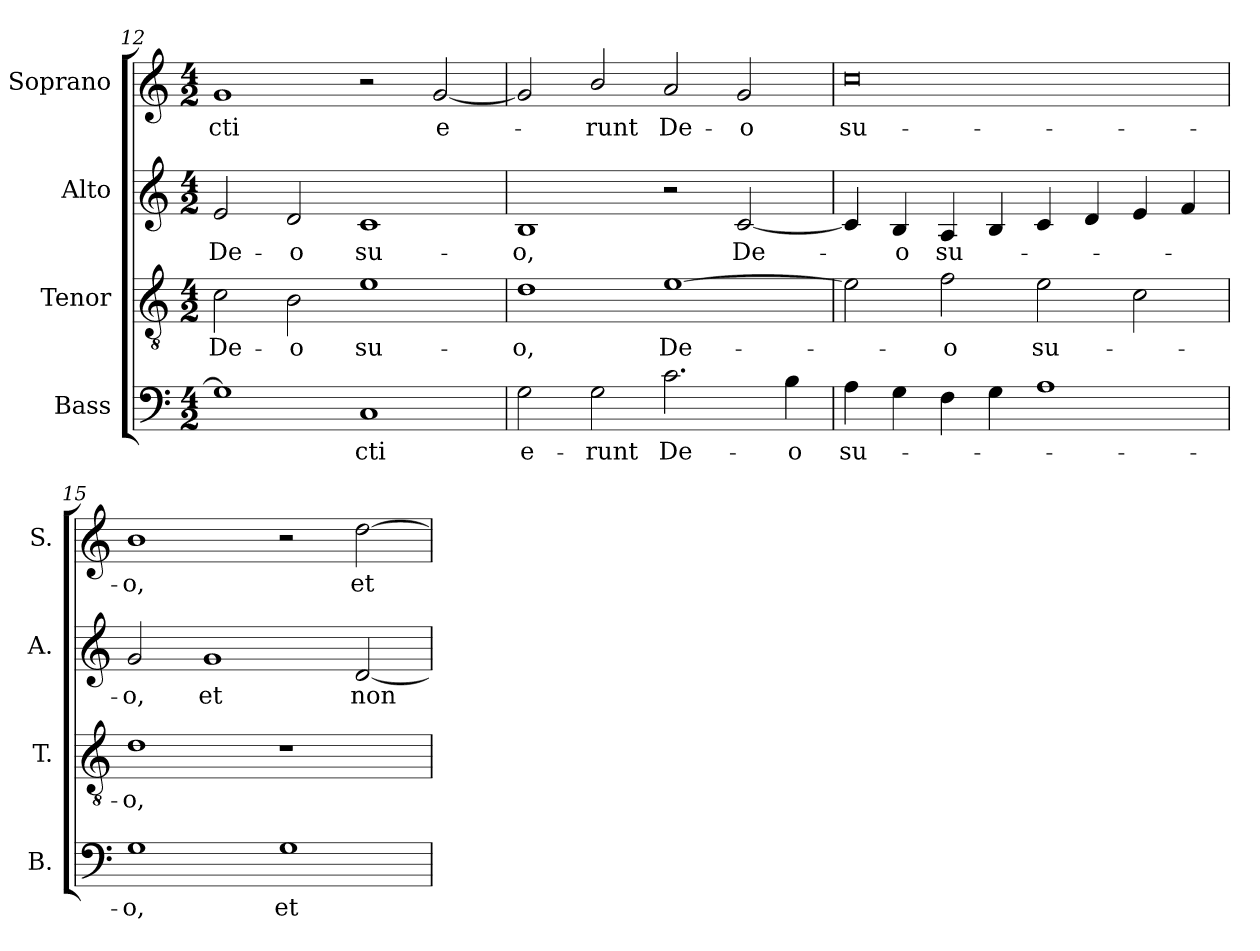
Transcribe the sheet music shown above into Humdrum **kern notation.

**kern	**text	**kern	**text	**kern	**text	**kern	**text
*part4	*part4	*part3	*part3	*part2	*part2	*part1	*part1
*staff4	*staff4	*staff3	*staff3	*staff2	*staff2	*staff1	*staff1
*I"Bass	*	*I"Tenor	*	*I"Alto	*	*I"Soprano	*
*I'B.	*	*I'T.	*	*I'A.	*	*I'S.	*
*clefF4	*	*clefGv2	*	*clefG2	*	*clefG2	*
*	*	*ITrd7c12	*	*	*	*	*
*k[]	*	*k[]	*	*k[]	*	*k[]	*
*C:	*	*C:	*	*C:	*	*C:	*
*M4/2	*	*M4/2	*	*M4/2	*	*M4/2	*
=12	=12	=12	=12	=12	=12	=12	=12
!	!	!	!LO:LY:b:color=#000000	!	!	!	!
!	!	!	!	!	!LO:LY:b:color=#000000	!	!
!	!	!	!	!	!	!	!LO:LY:b:color=#000000
1Gi]	.	2Ci\	De-	2ei/	De-	1gi	-cti
!	!	!	!LO:LY:b:color=#000000	!	!	!	!
!	!	!	!	!	!LO:LY:b:color=#000000	!	!
.	.	2BBi\	-o	2di/	-o	.	.
!	!LO:LY:b:color=#000000	!	!	!	!	!	!
!	!	!	!LO:LY:b:color=#000000	!	!	!	!
!	!	!	!	!	!LO:LY:b:color=#000000	!	!
1Ci	-cti	1Ei	su-	1ci	su-	2r	.
!	!	!	!	!	!	!	!LO:LY:b:color=#000000
.	.	.	.	.	.	[2gi/	e-
=13	=13	=13	=13	=13	=13	=13	=13
!	!LO:LY:b:color=#000000	!	!	!	!	!	!
!	!	!	!LO:LY:b:color=#000000	!	!	!	!
!	!	!	!	!	!LO:LY:b:color=#000000	!	!
2Gi\	e-	1Di	-o,	1Bi	-o,	2gi/]	.
!	!LO:LY:b:color=#000000	!	!	!	!	!	!
!	!	!	!	!	!	!	!LO:LY:b:color=#000000
2Gi\	-runt	.	.	.	.	2bi/	-runt
!	!LO:LY:b:color=#000000	!	!	!	!	!	!
!	!	!	!LO:LY:b:color=#000000	!	!	!	!
!	!	!	!	!	!	!	!LO:LY:b:color=#000000
2.ci\	De-	[1Ei	De-	2r	.	2ai/	De-
!	!	!	!	!	!LO:LY:b:color=#000000	!	!
!	!	!	!	!	!	!	!LO:LY:b:color=#000000
.	.	.	.	[2ci/	De-	2gi/	-o
!	!LO:LY:b:color=#000000	!	!	!	!	!	!
4Bi\	-o	.	.	.	.	.	.
=14	=14	=14	=14	=14	=14	=14	=14
!	!LO:LY:b:color=#000000	!	!	!	!	!	!
!	!	!	!	!	!	!	!LO:LY:b:color=#000000
4Ai\	su-	2Ei\]	.	4ci/]	.	0cci	su-
!	!	!	!	!	!LO:LY:b:color=#000000	!	!
4Gi\	.	.	.	4Bi/	-o	.	.
!	!	!	!LO:LY:b:color=#000000	!	!	!	!
!	!	!	!	!	!LO:LY:b:color=#000000	!	!
4Fi\	.	2Fi\	-o	4Ai/	su-	.	.
4Gi\	.	.	.	4Bi/	.	.	.
!	!	!	!LO:LY:b:color=#000000	!	!	!	!
1Ai	.	2Ei\	su-	4ci/	.	.	.
.	.	.	.	4di/	.	.	.
.	.	2Ci\	.	4ei/	.	.	.
.	.	.	.	4fi/	.	.	.
!!LO:LB:g=z
=15	=15	=15	=15	=15	=15	=15	=15
!	!LO:LY:b:color=#000000	!	!	!	!	!	!
!	!	!	!LO:LY:b:color=#000000	!	!	!	!
!	!	!	!	!	!LO:LY:b:color=#000000	!	!
!	!	!	!	!	!	!	!LO:LY:b:color=#000000
1Gi	-o,	1Di	-o,	2gi/	-o,	1bi	-o,
!	!	!	!	!	!LO:LY:b:color=#000000	!	!
.	.	.	.	1gi	et	.	.
!	!LO:LY:b:color=#000000	!	!	!	!	!	!
1Gi	et	1r	.	.	.	2r	.
!	!	!	!	!	!LO:LY:b:color=#000000	!	!
!	!	!	!	!	!	!	!LO:LY:b:color=#000000
.	.	.	.	[2di/	non	[2ddi\	et
=	=	=	=	=	=	=	=
*-	*-	*-	*-	*-	*-	*-	*-
